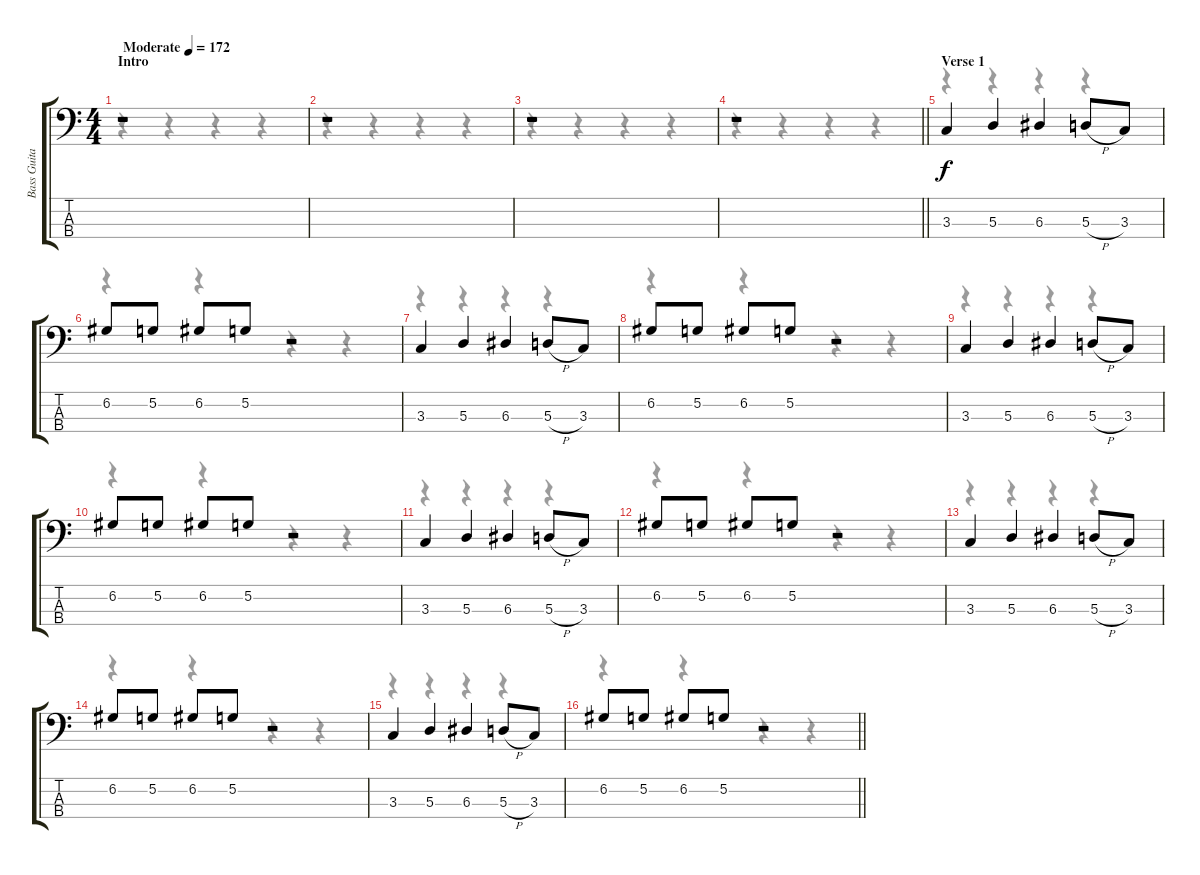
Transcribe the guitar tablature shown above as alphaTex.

\track ("Bass Guitar" "Bass Guita") {instrument electricbasspick}
\staff {score tabs}
\tuning (G2 D2 A1 E1) {hide}
\voice
\ts (4 4)
\section ("" "Intro")
\tempo (172 "Moderate")
\clef f4
\ks c
r.1{dy f instrument electricbasspick} |
r.1 |
r.1 |
\barLineRight lightlight
r.1 |
\section ("" "Verse 1")
3.3.4 5.3.4 6.3.4 5.3{h}.8 3.3.8 |
6.2.8 5.2.8 6.2.8 5.2.8 r.2 |
3.3.4 5.3.4 6.3.4 5.3{h}.8 3.3.8 |
6.2.8 5.2.8 6.2.8 5.2.8 r.2 |
3.3.4 5.3.4 6.3.4 5.3{h}.8 3.3.8 |
6.2.8 5.2.8 6.2.8 5.2.8 r.2 |
3.3.4 5.3.4 6.3.4 5.3{h}.8 3.3.8 |
6.2.8 5.2.8 6.2.8 5.2.8 r.2 |
3.3.4 5.3.4 6.3.4 5.3{h}.8 3.3.8 |
6.2.8 5.2.8 6.2.8 5.2.8 r.2 |
3.3.4 5.3.4 6.3.4 5.3{h}.8 3.3.8 |
\barLineRight lightlight
6.2.8 5.2.8 6.2.8 5.2.8 r.2
\voice
\clef f4
\ottava regular
\simile none
\ks c
r.4{dy f} r.4 r.4 r.4 |
r.4 r.4 r.4 r.4 |
r.4 r.4 r.4 r.4 |
\barLineRight lightlight
r.4 r.4 r.4 r.4 |
r.4 r.4 r.4 r.4 |
r.4 r.4 r.4 r.4 |
r.4 r.4 r.4 r.4 |
r.4 r.4 r.4 r.4 |
r.4 r.4 r.4 r.4 |
r.4 r.4 r.4 r.4 |
r.4 r.4 r.4 r.4 |
r.4 r.4 r.4 r.4 |
r.4 r.4 r.4 r.4 |
r.4 r.4 r.4 r.4 |
r.4 r.4 r.4 r.4 |
\barLineRight lightlight
r.4 r.4 r.4 r.4
